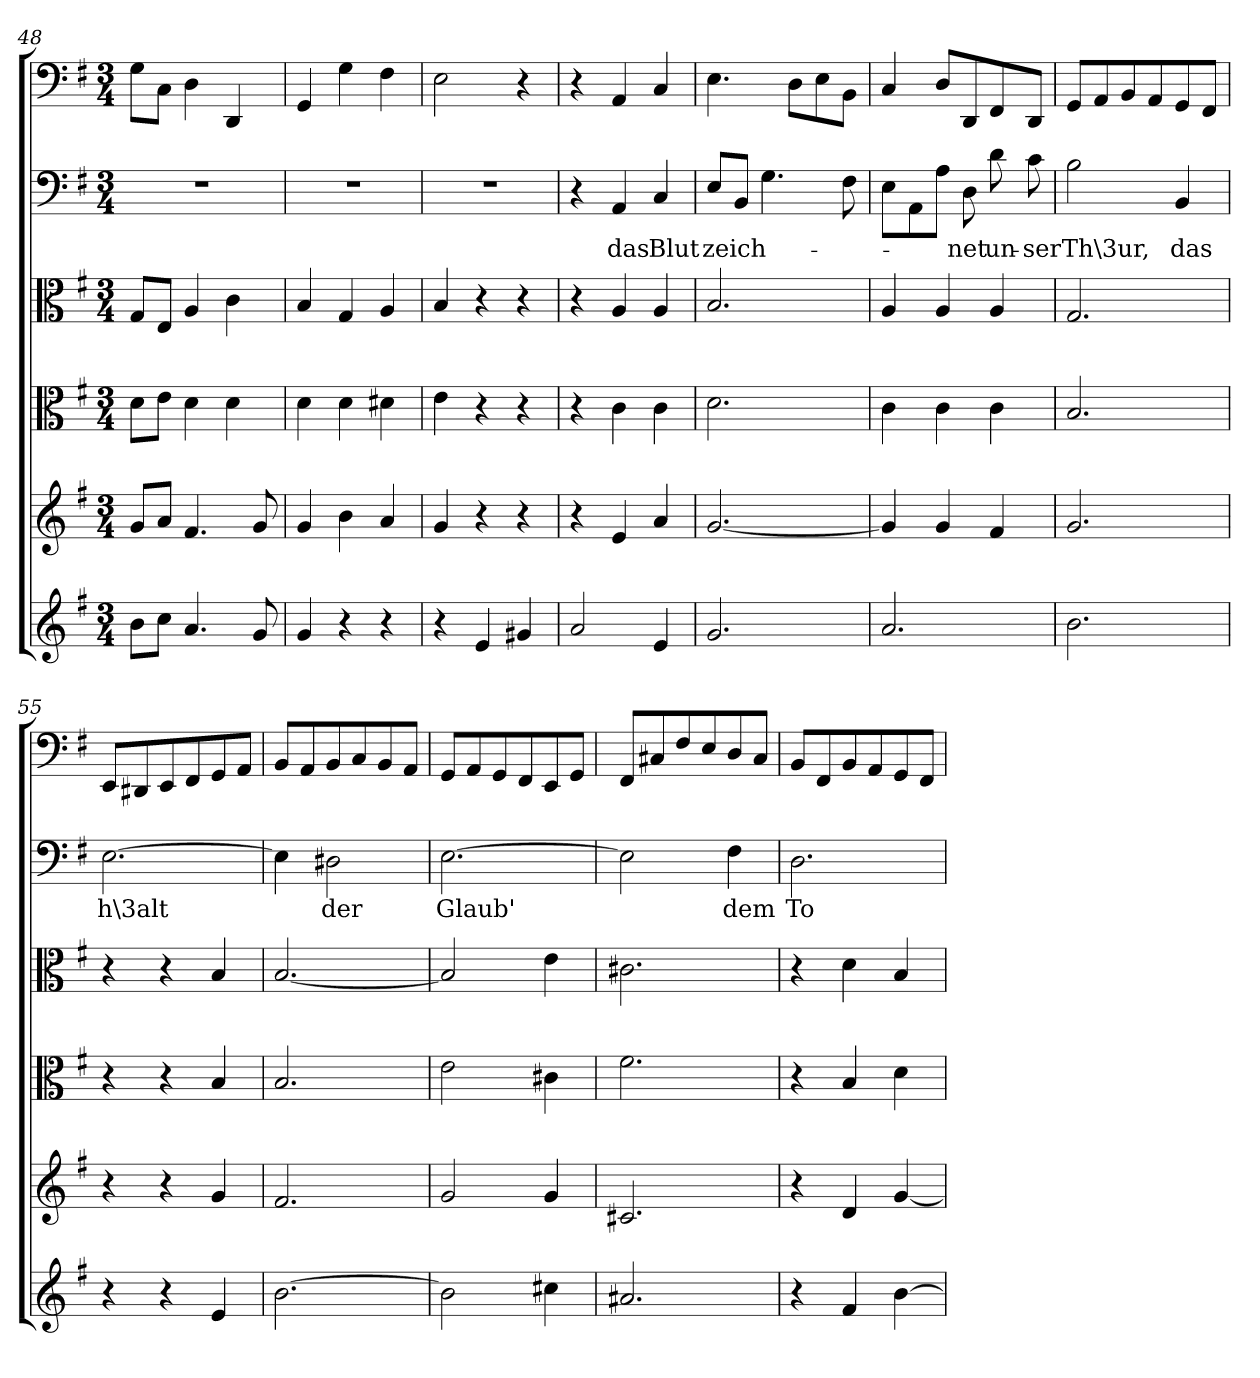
**kern	**kern	**kern	**kern	**kern	**text	**kern
*part6	*part5	*part4	*part3	*part2	*part2	*part1
*staff6	*staff5	*staff4	*staff3	*staff2	*staff2	*staff1
*clefG2	*clefG2	*clefC3	*clefC3	*clefF4	*	*clefF4
*k[f#]	*k[f#]	*k[f#]	*k[f#]	*k[f#]	*	*k[f#]
*e:	*e:	*e:	*e:	*e:	*	*e:
*M3/4	*M3/4	*M3/4	*M3/4	*M3/4	*	*M3/4
=48	=48	=48	=48	=48	=48	=48
8b\L	8g/L	8d\L	8G/L	2.r	.	8G\L
8cc\J	8a/J	8e\J	8E/J	.	.	8C\J
4.a/	4.f#/	4d\	4A/	.	.	4D\
.	.	4d\	4c\	.	.	4DD/
8g/	8g/	.	.	.	.	.
=49	=49	=49	=49	=49	=49	=49
4g/	4g/	4d\	4B/	2.r	.	4GG/
4r	4b\	4d\	4G/	.	.	4G\
4r	4a/	4d#X\	4A/	.	.	4F#\
=50	=50	=50	=50	=50	=50	=50
4r	4g/	4e\	4B/	2.r	.	2E\
4e/	4r	4r	4r	.	.	.
4g#X/	4r	4r	4r	.	.	4r
=51	=51	=51	=51	=51	=51	=51
2a/	4r	4r	4r	4r	.	4r
.	4e/	4c\	4A/	4AA/	das	4AA/
4e/	4a/	4c\	4A/	4C/	Blut	4C/
=52	=52	=52	=52	=52	=52	=52
2.g/	[2.g/	2.d\	2.B/	8E/L	zeich-	4.E\
.	.	.	.	8BB/J	.	.
.	.	.	.	4.G\	.	.
.	.	.	.	.	.	8D\L
.	.	.	.	.	.	8E\
.	.	.	.	8F#\	.	8BB\J
=53	=53	=53	=53	=53	=53	=53
2.a/	4g/]	4c\	4A/	8E\L	.	4C/
.	.	.	.	8AA\	.	.
.	4g/	4c\	4A/	8A\J	.	8D/L
.	.	.	.	8D\	-net	8DD/
.	4f#/	4c\	4A/	8d\	un-	8FF#/
.	.	.	.	8c\	-ser	8DD/J
=54	=54	=54	=54	=54	=54	=54
2.b\	2.g/	2.B/	2.G/	2B\	Th\3ur,	8GG/L
.	.	.	.	.	.	8AA/
.	.	.	.	.	.	8BB/
.	.	.	.	.	.	8AA/
.	.	.	.	4BB/	das	8GG/
.	.	.	.	.	.	8FF#/J
=55	=55	=55	=55	=55	=55	=55
4r	4r	4r	4r	[2.E\	h\3alt	8EE/L
.	.	.	.	.	.	8DD#X/
4r	4r	4r	4r	.	.	8EE/
.	.	.	.	.	.	8FF#/
4e/	4g/	4B/	4B/	.	.	8GG/
.	.	.	.	.	.	8AA/J
=56	=56	=56	=56	=56	=56	=56
[2.b\	2.f#/	2.B/	[2.B/	4E\]	.	8BB/L
.	.	.	.	.	.	8AA/
.	.	.	.	2D#X\	der	8BB/
.	.	.	.	.	.	8C/
.	.	.	.	.	.	8BB/
.	.	.	.	.	.	8AA/J
=57	=57	=57	=57	=57	=57	=57
2b\]	2g/	2e\	2B/]	[2.E\	Glaub'	8GG/L
.	.	.	.	.	.	8AA/
.	.	.	.	.	.	8GG/
.	.	.	.	.	.	8FF#/
4cc#X\	4g/	4c#X\	4e\	.	.	8EE/
.	.	.	.	.	.	8GG/J
=58	=58	=58	=58	=58	=58	=58
2.a#X/	2.c#X/	2.f#\	2.c#X\	2E\]	.	8FF#/L
.	.	.	.	.	.	8C#X/
.	.	.	.	.	.	8F#/
.	.	.	.	.	.	8E/
.	.	.	.	4F#\	dem	8D/
.	.	.	.	.	.	8C#/J
=59	=59	=59	=59	=59	=59	=59
4r	4r	4r	4r	2.D\	To-	8BB/L
.	.	.	.	.	.	8FF#/
4f#/	4d/	4B/	4d\	.	.	8BB/
.	.	.	.	.	.	8AA/
[4b\	[4g/	4d\	4B/	.	.	8GG/
.	.	.	.	.	.	8FF#/J
=	=	=	=	=	=	=
*-	*-	*-	*-	*-	*-	*-
